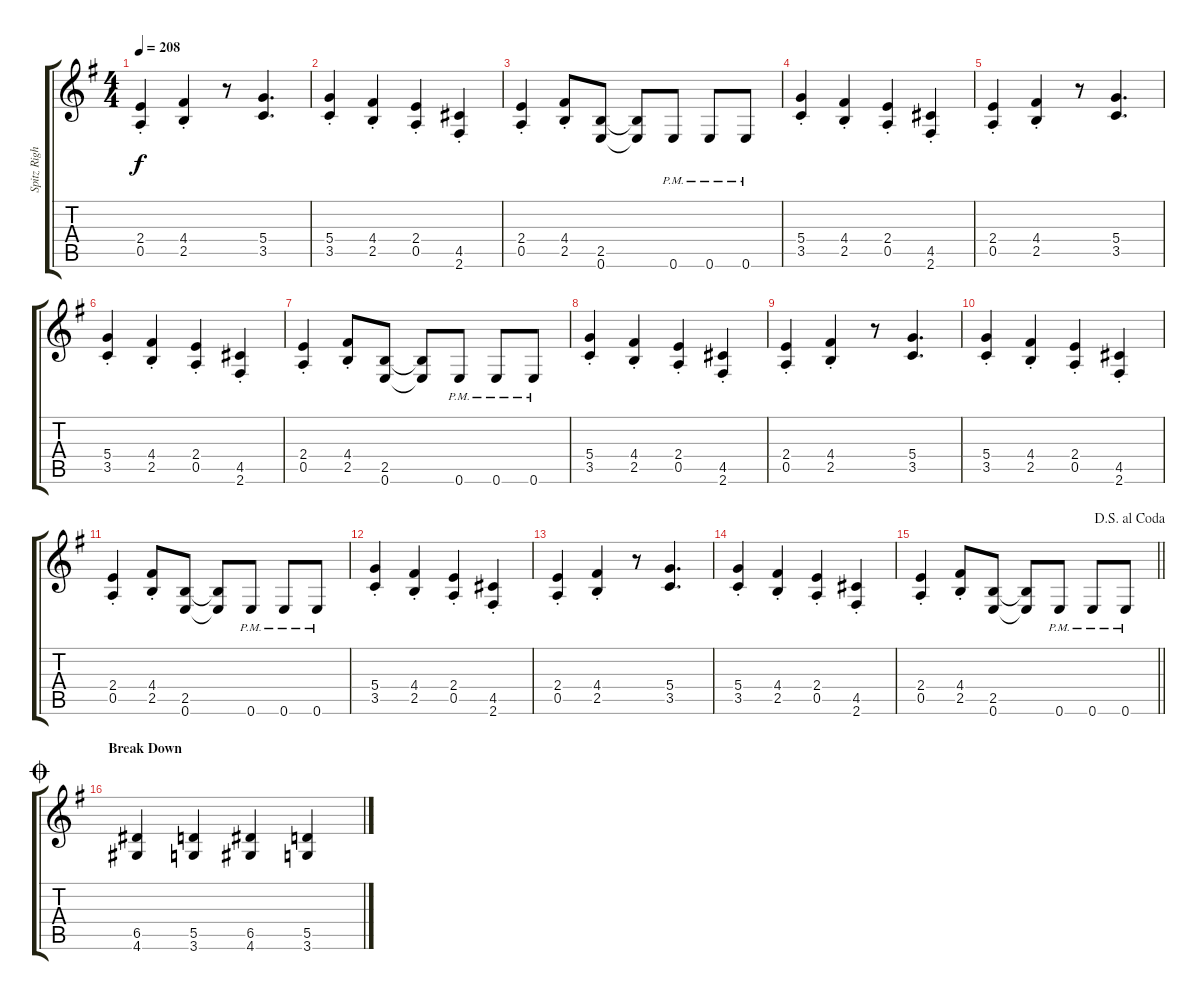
\track ("Spitz Right Rhy" "Spitz Righ") {instrument distortionguitar}
\staff {score tabs}
\tuning (E4 B3 G3 D3 A2 E2) {hide}
\ts (4 4)
\tempo 208
\clef g2
\ks g
(2.4{st} 0.5{st}).4{dy f} (4.4{st} 2.5{st}).4 r.8 (5.4 3.5).4{d} |
(5.4{st} 3.5{st}).4 (4.4{st} 2.5{st}).4 (2.4{st} 0.5{st}).4 (4.5{st} 2.6{st}).4 |
(2.4{st} 0.5{st}).4 (4.4{st} 2.5{st}).8 (2.5 0.6).8 (2.5{t} 0.6{t}).8 0.6{pm}.8 0.6{pm}.8 0.6{pm}.8 |
(5.4{st} 3.5{st}).4 (4.4{st} 2.5{st}).4 (2.4{st} 0.5{st}).4 (4.5{st} 2.6{st}).4 |
(2.4{st} 0.5{st}).4 (4.4{st} 2.5{st}).4 r.8 (5.4 3.5).4{d} |
(5.4{st} 3.5{st}).4 (4.4{st} 2.5{st}).4 (2.4{st} 0.5{st}).4 (4.5{st} 2.6{st}).4 |
(2.4{st} 0.5{st}).4 (4.4{st} 2.5{st}).8 (2.5 0.6).8 (2.5{t} 0.6{t}).8 0.6{pm}.8 0.6{pm}.8 0.6{pm}.8 |
(5.4{st} 3.5{st}).4 (4.4{st} 2.5{st}).4 (2.4{st} 0.5{st}).4 (4.5{st} 2.6{st}).4 |
(2.4{st} 0.5{st}).4 (4.4{st} 2.5{st}).4 r.8 (5.4 3.5).4{d} |
(5.4{st} 3.5{st}).4 (4.4{st} 2.5{st}).4 (2.4{st} 0.5{st}).4 (4.5{st} 2.6{st}).4 |
(2.4{st} 0.5{st}).4 (4.4{st} 2.5{st}).8 (2.5 0.6).8 (2.5{t} 0.6{t}).8 0.6{pm}.8 0.6{pm}.8 0.6{pm}.8 |
(5.4{st} 3.5{st}).4 (4.4{st} 2.5{st}).4 (2.4{st} 0.5{st}).4 (4.5{st} 2.6{st}).4 |
(2.4{st} 0.5{st}).4 (4.4{st} 2.5{st}).4 r.8 (5.4 3.5).4{d} |
(5.4{st} 3.5{st}).4 (4.4{st} 2.5{st}).4 (2.4{st} 0.5{st}).4 (4.5{st} 2.6{st}).4 |
\jump dalsegnoalcoda
\barLineRight lightlight
(2.4{st} 0.5{st}).4 (4.4{st} 2.5{st}).8 (2.5 0.6).8 (2.5{t} 0.6{t}).8 0.6{pm}.8 0.6{pm}.8 0.6{pm}.8 |
\section ("" "Break Down")
\jump coda
(6.5 4.6).4 (5.5 3.6).4 (6.5 4.6).4 (5.5 3.6).4
